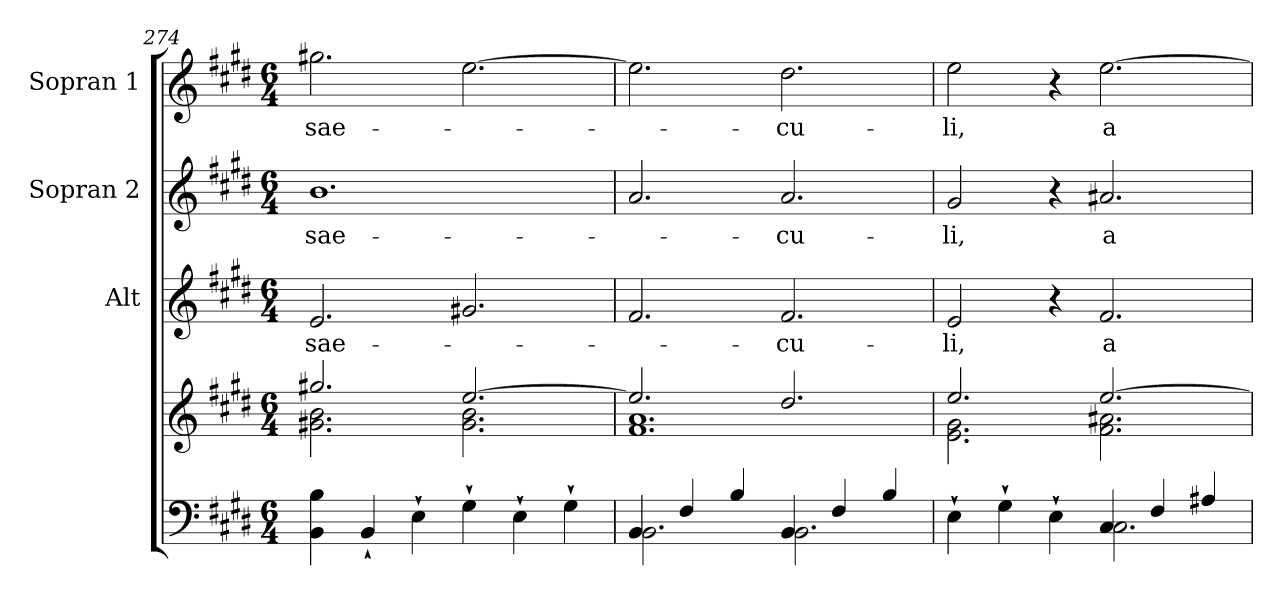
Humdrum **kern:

**kern	**kern	**kern	**text	**kern	**text	**kern	**text
*part4	*part4	*part3	*part3	*part2	*part2	*part1	*part1
*staff5	*staff4	*staff3	*staff3	*staff2	*staff2	*staff1	*staff1
*	*	*I"Alt	*	*I"Sopran 2	*	*I"Sopran 1	*
*	*	*I'A.	*	*I'S. 2	*	*I'S. 1	*
!!LO:LB:g=z
*clefF4	*clefG2	*clefG2	*	*clefG2	*	*clefG2	*
*k[f#c#g#d#]	*k[f#c#g#d#]	*k[f#c#g#d#]	*	*k[f#c#g#d#]	*	*k[f#c#g#d#]	*
*E:	*E:	*E:	*	*E:	*	*E:	*
*M6/4	*M6/4	*M6/4	*	*M6/4	*	*M6/4	*
=274	=274	=274	=274	=274	=274	=274	=274
*	*^	*	*	*	*	*	*
!	!	!	!	!LO:LY:b	!	!LO:LY:b	!	!LO:LY:b
4BB\ 4B\	2.gg#X/	2.g#X\ 2.b\	2.e/	sae-	1.b	sae-	2.gg#X\	sae-
4BB`</	.	.	.	.	.	.	.	.
4E`>\	.	.	.	.	.	.	.	.
4G#`>\	[>2.ee/	2.g#\ 2.b\	2.g#X/	.	.	.	[2.ee\	.
4E`>\	.	.	.	.	.	.	.	.
4G#`>\	.	.	.	.	.	.	.	.
=275	=275	=275	=275	=275	=275	=275	=275	=275
*^	*	*	*	*	*	*	*	*
4BB/	2.BB\	2.ee/]	1.f# 1.a	2.f#/	.	2.a/	.	2.ee\]	.
4F#/	.	.	.	.	.	.	.	.	.
4B/	.	.	.	.	.	.	.	.	.
!	!	!	!	!	!LO:LY:b	!	!LO:LY:b	!	!LO:LY:b
4BB/	2.BB\	2.dd#/	.	2.f#/	-cu-	2.a/	-cu-	2.dd#\	-cu-
4F#/	.	.	.	.	.	.	.	.	.
4B/	.	.	.	.	.	.	.	.	.
=276	=276	=276	=276	=276	=276	=276	=276	=276	=276
!	!	!	!	!	!LO:LY:b	!	!LO:LY:b	!	!LO:LY:b
4E`>\	2ryy	2.ee/	2.e\ 2.g#\	2e/	-li,	2g#/	-li,	2ee\	-li,
4G#`>\	.	.	.	.	.	.	.	.	.
4E`>\	4ryy	.	.	4r	.	4r	.	4r	.
!	!	!	!	!	!LO:LY:b	!	!LO:LY:b	!	!LO:LY:b
4C#/	2.C#\	[>2.ee/	2.f#\ 2.a#X\	2.f#/	a-	2.a#X/	a-	[2.ee\	a-
4F#/	.	.	.	.	.	.	.	.	.
4A#X/	.	.	.	.	.	.	.	.	.
*v	*v	*	*	*	*	*	*	*	*
*	*v	*v	*	*	*	*	*	*
=	=	=	=	=	=	=	=
*-	*-	*-	*-	*-	*-	*-	*-
